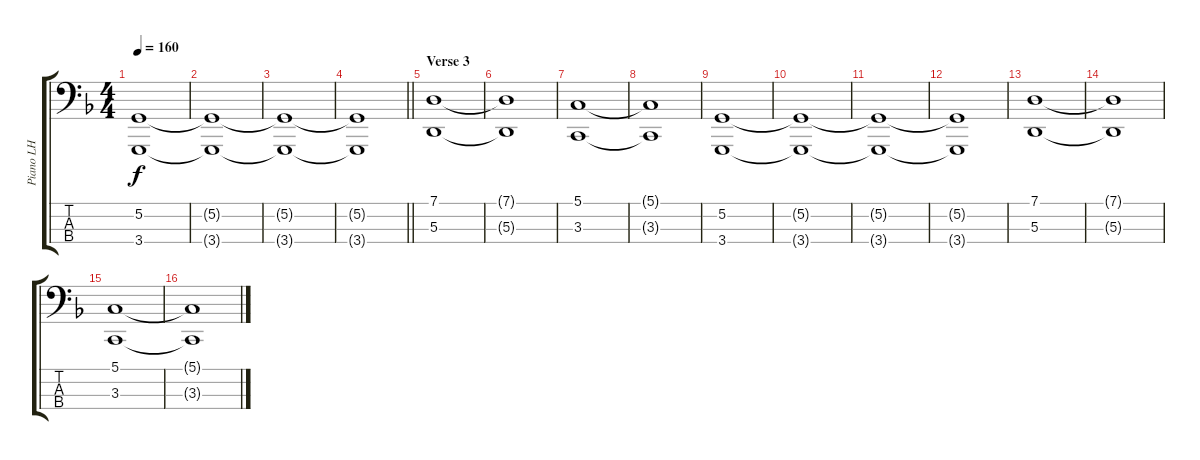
\track ("Piano LH" "Piano LH") {instrument acousticgrandpiano}
\staff {score tabs}
\tuning (G2 D2 A1 E1) {hide}
\ts (4 4)
\tempo 160
\clef f4
\ks f
(5.2 3.4).1{dy f} |
(5.2{t} 3.4{t}).1 |
(5.2{t} 3.4{t}).1 |
\barLineRight lightlight
(5.2{t} 3.4{t}).1 |
\section ("" "Verse 3")
(7.1 5.3).1 |
(7.1{t} 5.3{t}).1 |
(5.1 3.3).1 |
(5.1{t} 3.3{t}).1 |
(5.2 3.4).1 |
(5.2{t} 3.4{t}).1 |
(5.2{t} 3.4{t}).1 |
(5.2{t} 3.4{t}).1 |
(7.1 5.3).1 |
(7.1{t} 5.3{t}).1 |
(5.1 3.3).1 |
(5.1{t} 3.3{t}).1
